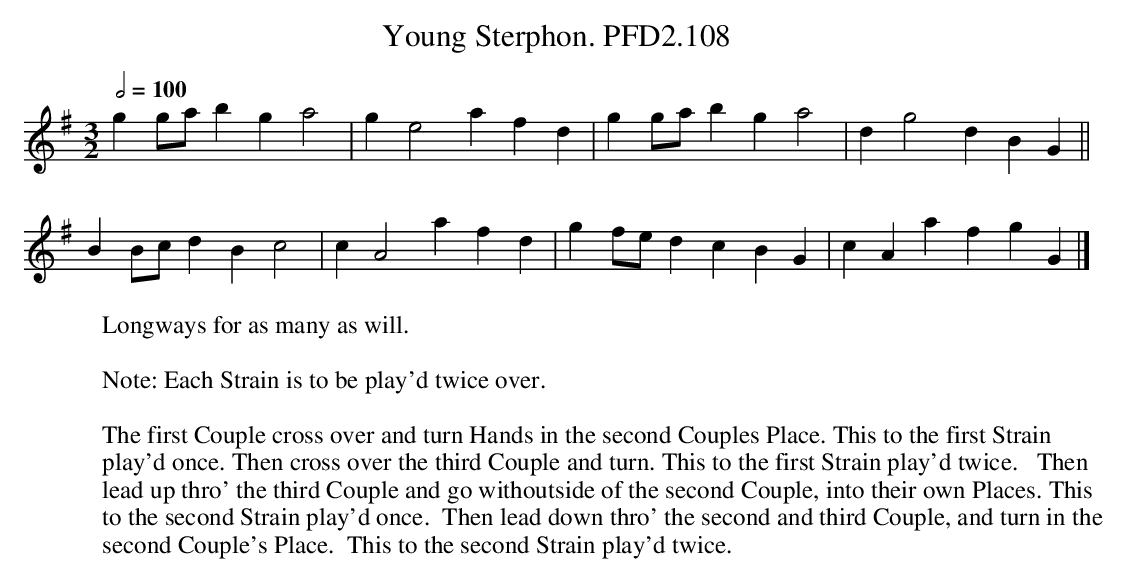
X:1
T:Young Sterphon. PFD2.108
W:Longways for as many as will.
L:1/4
M:3/2
Q:1/2=100
K:G
g g/a/ bga2|ge2afd|g g/a/ bga2|dg2dBG||
B B/c/ dBc2|cA2afd|g f/e/ dcBG|cAafgG |]
W:
W:Note: Each Strain is to be play'd twice over.
W:
W:The first Couple cross over and turn Hands in the second Couples Place. This to the first Strain
W:play'd once. Then cross over the third Couple and turn. This to the first Strain play'd twice.   Then
W:lead up thro' the third Couple and go withoutside of the second Couple, into their own Places. This
W:to the second Strain play'd once.  Then lead down thro' the second and third Couple, and turn in the
W:second Couple's Place.  This to the second Strain play'd twice.
